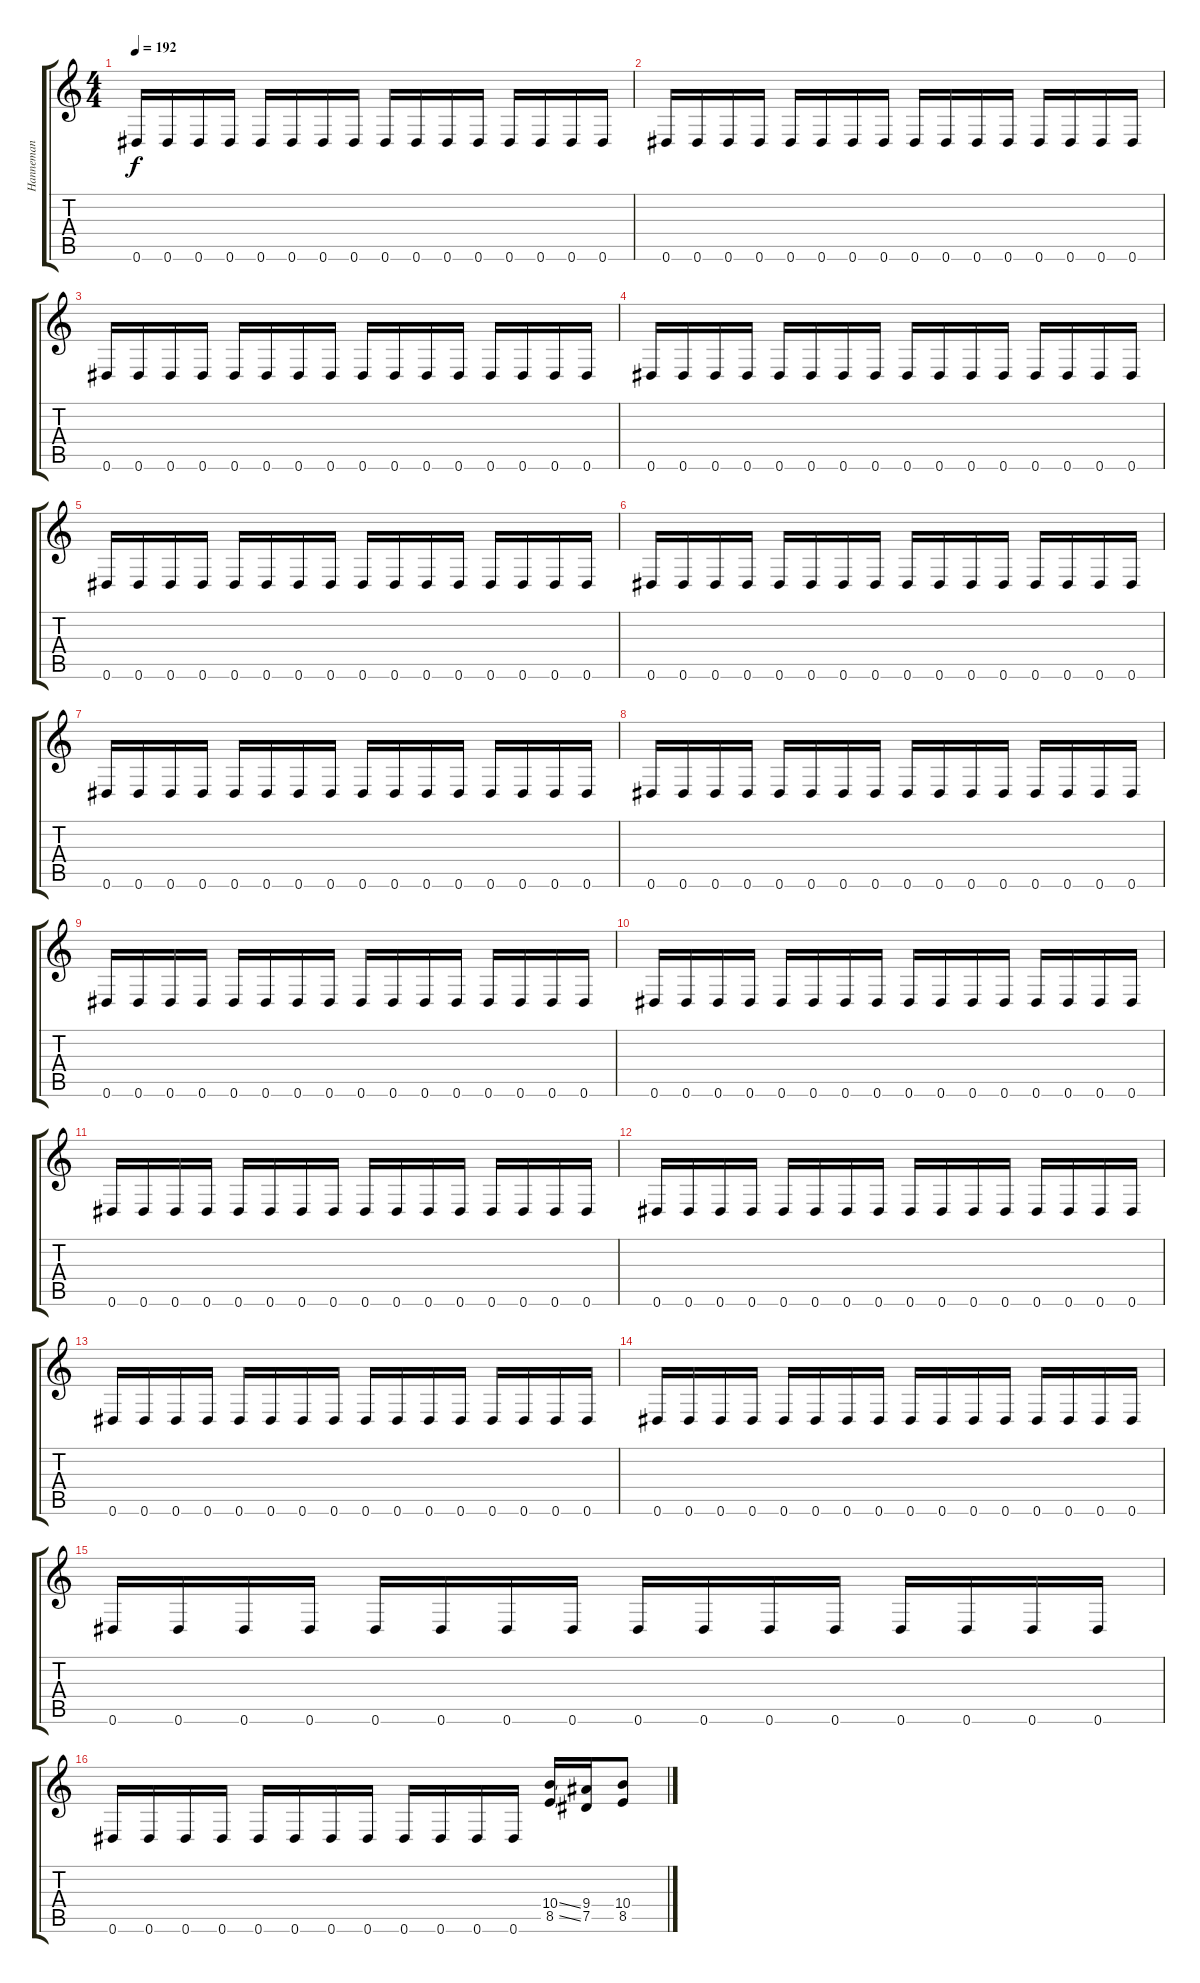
\track ("Hanneman" "Hanneman") {instrument distortionguitar}
\staff {score tabs}
\tuning (Eb4 Bb3 Gb3 Db3 Ab2 Eb2) {hide}
\ts (4 4)
\tempo 192
\tempo 109
\tempo 192
\clef g2
\ks c
0.6.16{dy f instrument distortionguitar} 0.6.16 0.6.16 0.6.16 0.6.16 0.6.16 0.6.16 0.6.16 0.6.16 0.6.16 0.6.16 0.6.16 0.6.16 0.6.16 0.6.16 0.6.16 |
0.6.16 0.6.16 0.6.16 0.6.16 0.6.16 0.6.16 0.6.16 0.6.16 0.6.16 0.6.16 0.6.16 0.6.16 0.6.16 0.6.16 0.6.16 0.6.16 |
0.6.16 0.6.16 0.6.16 0.6.16 0.6.16 0.6.16 0.6.16 0.6.16 0.6.16 0.6.16 0.6.16 0.6.16 0.6.16 0.6.16 0.6.16 0.6.16 |
0.6.16 0.6.16 0.6.16 0.6.16 0.6.16 0.6.16 0.6.16 0.6.16 0.6.16 0.6.16 0.6.16 0.6.16 0.6.16 0.6.16 0.6.16 0.6.16 |
0.6.16 0.6.16 0.6.16 0.6.16 0.6.16 0.6.16 0.6.16 0.6.16 0.6.16 0.6.16 0.6.16 0.6.16 0.6.16 0.6.16 0.6.16 0.6.16 |
0.6.16 0.6.16 0.6.16 0.6.16 0.6.16 0.6.16 0.6.16 0.6.16 0.6.16 0.6.16 0.6.16 0.6.16 0.6.16 0.6.16 0.6.16 0.6.16 |
0.6.16 0.6.16 0.6.16 0.6.16 0.6.16 0.6.16 0.6.16 0.6.16 0.6.16 0.6.16 0.6.16 0.6.16 0.6.16 0.6.16 0.6.16 0.6.16 |
0.6.16 0.6.16 0.6.16 0.6.16 0.6.16 0.6.16 0.6.16 0.6.16 0.6.16 0.6.16 0.6.16 0.6.16 0.6.16 0.6.16 0.6.16 0.6.16 |
0.6.16 0.6.16 0.6.16 0.6.16 0.6.16 0.6.16 0.6.16 0.6.16 0.6.16 0.6.16 0.6.16 0.6.16 0.6.16 0.6.16 0.6.16 0.6.16 |
0.6.16 0.6.16 0.6.16 0.6.16 0.6.16 0.6.16 0.6.16 0.6.16 0.6.16 0.6.16 0.6.16 0.6.16 0.6.16 0.6.16 0.6.16 0.6.16 |
0.6.16 0.6.16 0.6.16 0.6.16 0.6.16 0.6.16 0.6.16 0.6.16 0.6.16 0.6.16 0.6.16 0.6.16 0.6.16 0.6.16 0.6.16 0.6.16 |
0.6.16 0.6.16 0.6.16 0.6.16 0.6.16 0.6.16 0.6.16 0.6.16 0.6.16 0.6.16 0.6.16 0.6.16 0.6.16 0.6.16 0.6.16 0.6.16 |
0.6.16 0.6.16 0.6.16 0.6.16 0.6.16 0.6.16 0.6.16 0.6.16 0.6.16 0.6.16 0.6.16 0.6.16 0.6.16 0.6.16 0.6.16 0.6.16 |
0.6.16 0.6.16 0.6.16 0.6.16 0.6.16 0.6.16 0.6.16 0.6.16 0.6.16 0.6.16 0.6.16 0.6.16 0.6.16 0.6.16 0.6.16 0.6.16 |
0.6.16 0.6.16 0.6.16 0.6.16 0.6.16 0.6.16 0.6.16 0.6.16 0.6.16 0.6.16 0.6.16 0.6.16 0.6.16 0.6.16 0.6.16 0.6.16 |
0.6.16 0.6.16 0.6.16 0.6.16 0.6.16 0.6.16 0.6.16 0.6.16 0.6.16 0.6.16 0.6.16 0.6.16 (10.4{ss} 8.5{ss}).16 (9.4 7.5).16 (10.4 8.5).8
